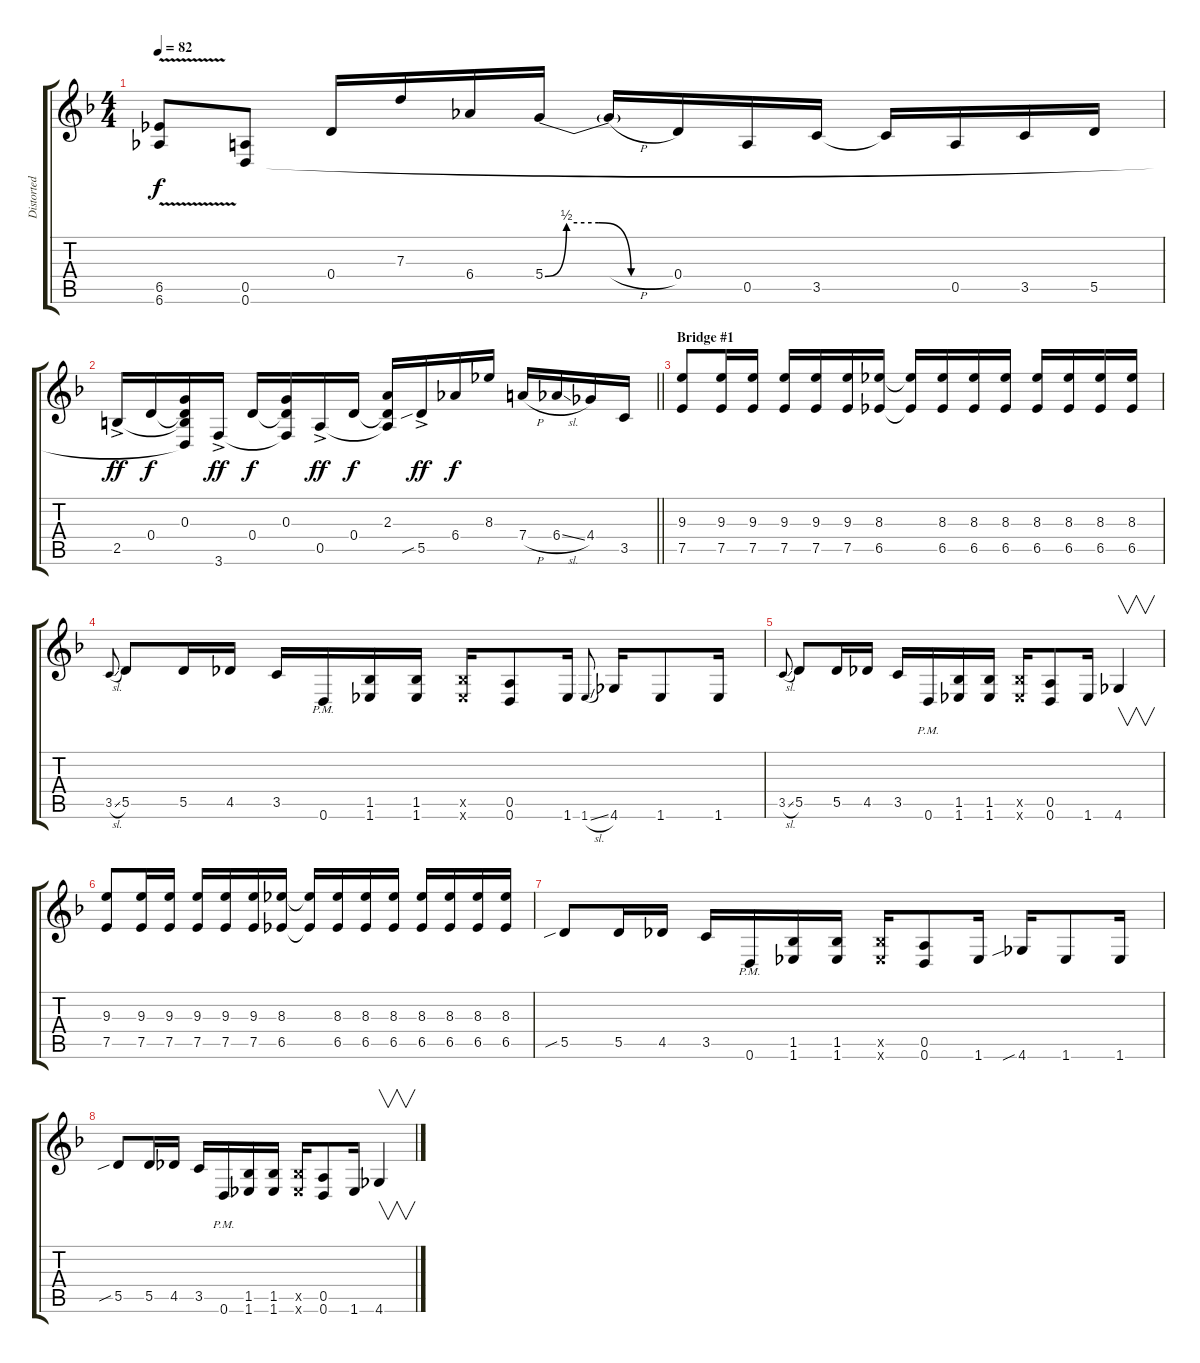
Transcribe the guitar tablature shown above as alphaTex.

\track ("Distorted Guitar 1" "Distorted ") {instrument distortionguitar}
\staff {score tabs}
\tuning (E4 B3 G3 D3 A2 D2) {hide}
\ts (4 4)
\tempo 82
\clef g2
\ks f
(6.5{v} 6.6{v}).8{dy f} (0.5 0.6).8 0.4.16 7.3.16 6.4.16 5.4{be (custom 0 0 10 2 25 2 40 0 60 0)}.16 5.4{h t}.16 0.4.16 0.5.16 3.5.16 3.5{t}.16 0.5.16 3.5.16 5.5.16 |
\barLineRight lightlight
2.5{ac}.16{dy ff} 0.4.16{dy f} (0.3 0.4{t} 2.5{t} 0.6{t}).16 3.6{ac}.16{dy ff} 0.4.16{dy f} (0.3 0.4{t} 3.6{t}).16 0.5{ac}.16{dy ff} 0.4.16{dy f} (2.3 0.4{t} 0.5{t}).16 5.5{sib ac}.16{dy ff} 6.4.16{dy f} 8.3.16 7.4{h}.16 6.4{sl}.16 4.4.16 3.5.16 |
\section ("" "Bridge #1")
(9.3 7.5).8 (9.3 7.5).16 (9.3 7.5).16 (9.3 7.5).16 (9.3 7.5).16 (9.3 7.5).16 (8.3 6.5).16 (8.3{t} 6.5{t}).16 (8.3 6.5).16 (8.3 6.5).16 (8.3 6.5).16 (8.3 6.5).16 (8.3 6.5).16 (8.3 6.5).16 (8.3 6.5).16 |
3.5{sl}.8{gr onbeat} 5.5.8 5.5.16 4.5.16 3.5.16 0.6{pm}.16 (1.5 1.6).16 (1.5 1.6).16 (1.5{x} 1.6{x}).16 (0.5 0.6).8 1.6.16 1.6{sl}.8{gr onbeat} 4.6.16 1.6.8 1.6.16 |
3.5{sl}.8{gr onbeat} 5.5.8 5.5.16 4.5.16 3.5.16 0.6{pm}.16 (1.5 1.6).16 (1.5 1.6).16 (1.5{x} 1.6{x}).16 (0.5 0.6).8 1.6.16 4.6.4{v} |
(9.3 7.5).8 (9.3 7.5).16 (9.3 7.5).16 (9.3 7.5).16 (9.3 7.5).16 (9.3 7.5).16 (8.3 6.5).16 (8.3{t} 6.5{t}).16 (8.3 6.5).16 (8.3 6.5).16 (8.3 6.5).16 (8.3 6.5).16 (8.3 6.5).16 (8.3 6.5).16 (8.3 6.5).16 |
5.5{sib}.8 5.5.16 4.5.16 3.5.16 0.6{pm}.16 (1.5 1.6).16 (1.5 1.6).16 (1.5{x} 1.6{x}).16 (0.5 0.6).8 1.6.16 4.6{sib}.16 1.6.8 1.6.16 |
5.5{sib}.8 5.5.16 4.5.16 3.5.16 0.6{pm}.16 (1.5 1.6).16 (1.5 1.6).16 (1.5{x} 1.6{x}).16 (0.5 0.6).8 1.6.16 4.6.4{v}
